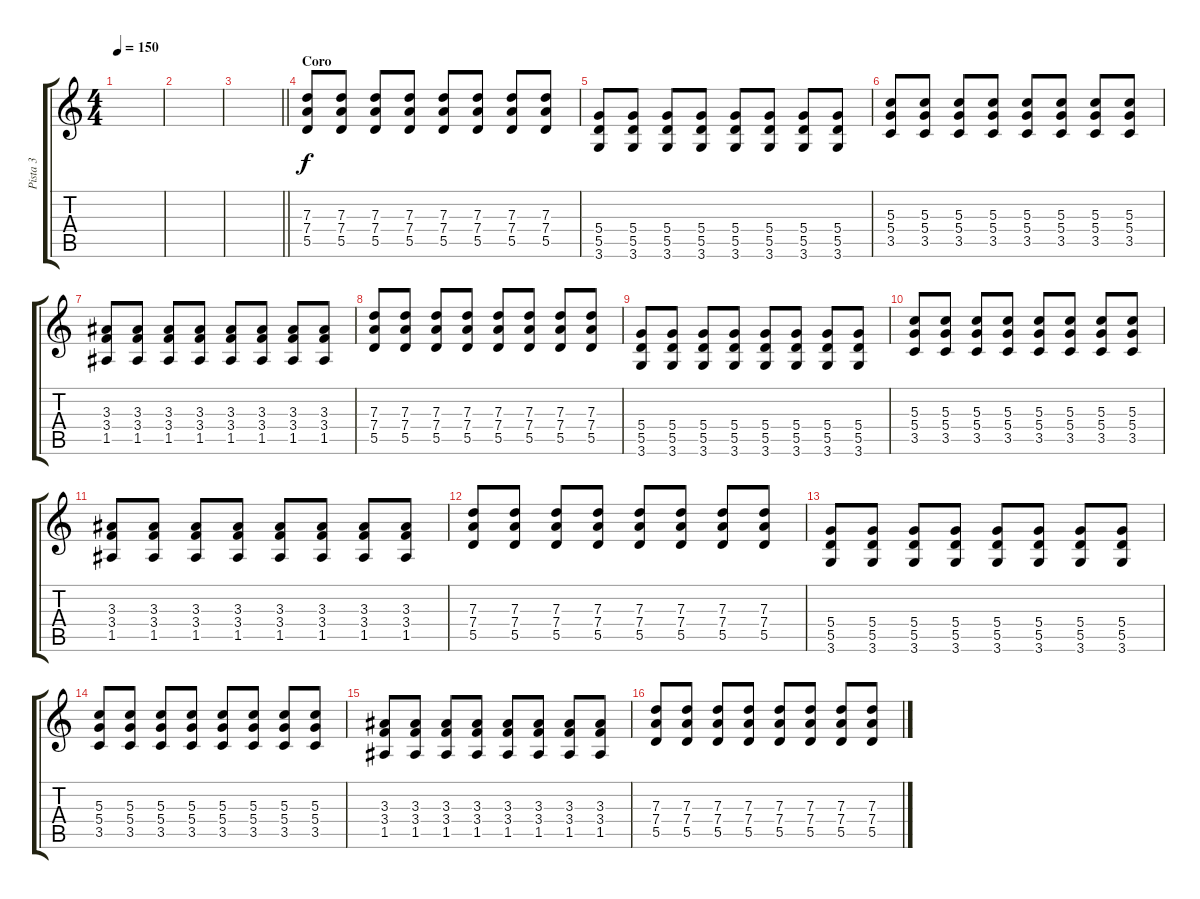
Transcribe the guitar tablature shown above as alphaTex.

\track ("Pista 3" "Pista 3") {instrument distortionguitar}
\staff {score tabs}
\tuning (E4 B3 G3 D3 A2 E2) {hide}
\ts (4 4)
\tempo 150
\clef g2
\ks c
|
|
\barLineRight lightlight
|
\section ("" "Coro")
(7.3 7.4 5.5).8 (7.3 7.4 5.5).8 (7.3 7.4 5.5).8 (7.3 7.4 5.5).8 (7.3 7.4 5.5).8 (7.3 7.4 5.5).8 (7.3 7.4 5.5).8 (7.3 7.4 5.5).8 |
(5.4 5.5 3.6).8 (5.4 5.5 3.6).8 (5.4 5.5 3.6).8 (5.4 5.5 3.6).8 (5.4 5.5 3.6).8 (5.4 5.5 3.6).8 (5.4 5.5 3.6).8 (5.4 5.5 3.6).8 |
(5.3 5.4 3.5).8 (5.3 5.4 3.5).8 (5.3 5.4 3.5).8 (5.3 5.4 3.5).8 (5.3 5.4 3.5).8 (5.3 5.4 3.5).8 (5.3 5.4 3.5).8 (5.3 5.4 3.5).8 |
(3.3 3.4 1.5).8 (3.3 3.4 1.5).8 (3.3 3.4 1.5).8 (3.3 3.4 1.5).8 (3.3 3.4 1.5).8 (3.3 3.4 1.5).8 (3.3 3.4 1.5).8 (3.3 3.4 1.5).8 |
(7.3 7.4 5.5).8 (7.3 7.4 5.5).8 (7.3 7.4 5.5).8 (7.3 7.4 5.5).8 (7.3 7.4 5.5).8 (7.3 7.4 5.5).8 (7.3 7.4 5.5).8 (7.3 7.4 5.5).8 |
(5.4 5.5 3.6).8 (5.4 5.5 3.6).8 (5.4 5.5 3.6).8 (5.4 5.5 3.6).8 (5.4 5.5 3.6).8 (5.4 5.5 3.6).8 (5.4 5.5 3.6).8 (5.4 5.5 3.6).8 |
(5.3 5.4 3.5).8 (5.3 5.4 3.5).8 (5.3 5.4 3.5).8 (5.3 5.4 3.5).8 (5.3 5.4 3.5).8 (5.3 5.4 3.5).8 (5.3 5.4 3.5).8 (5.3 5.4 3.5).8 |
(3.3 3.4 1.5).8 (3.3 3.4 1.5).8 (3.3 3.4 1.5).8 (3.3 3.4 1.5).8 (3.3 3.4 1.5).8 (3.3 3.4 1.5).8 (3.3 3.4 1.5).8 (3.3 3.4 1.5).8 |
(7.3 7.4 5.5).8 (7.3 7.4 5.5).8 (7.3 7.4 5.5).8 (7.3 7.4 5.5).8 (7.3 7.4 5.5).8 (7.3 7.4 5.5).8 (7.3 7.4 5.5).8 (7.3 7.4 5.5).8 |
(5.4 5.5 3.6).8 (5.4 5.5 3.6).8 (5.4 5.5 3.6).8 (5.4 5.5 3.6).8 (5.4 5.5 3.6).8 (5.4 5.5 3.6).8 (5.4 5.5 3.6).8 (5.4 5.5 3.6).8 |
(5.3 5.4 3.5).8 (5.3 5.4 3.5).8 (5.3 5.4 3.5).8 (5.3 5.4 3.5).8 (5.3 5.4 3.5).8 (5.3 5.4 3.5).8 (5.3 5.4 3.5).8 (5.3 5.4 3.5).8 |
(3.3 3.4 1.5).8 (3.3 3.4 1.5).8 (3.3 3.4 1.5).8 (3.3 3.4 1.5).8 (3.3 3.4 1.5).8 (3.3 3.4 1.5).8 (3.3 3.4 1.5).8 (3.3 3.4 1.5).8 |
(7.3 7.4 5.5).8 (7.3 7.4 5.5).8 (7.3 7.4 5.5).8 (7.3 7.4 5.5).8 (7.3 7.4 5.5).8 (7.3 7.4 5.5).8 (7.3 7.4 5.5).8 (7.3 7.4 5.5).8
